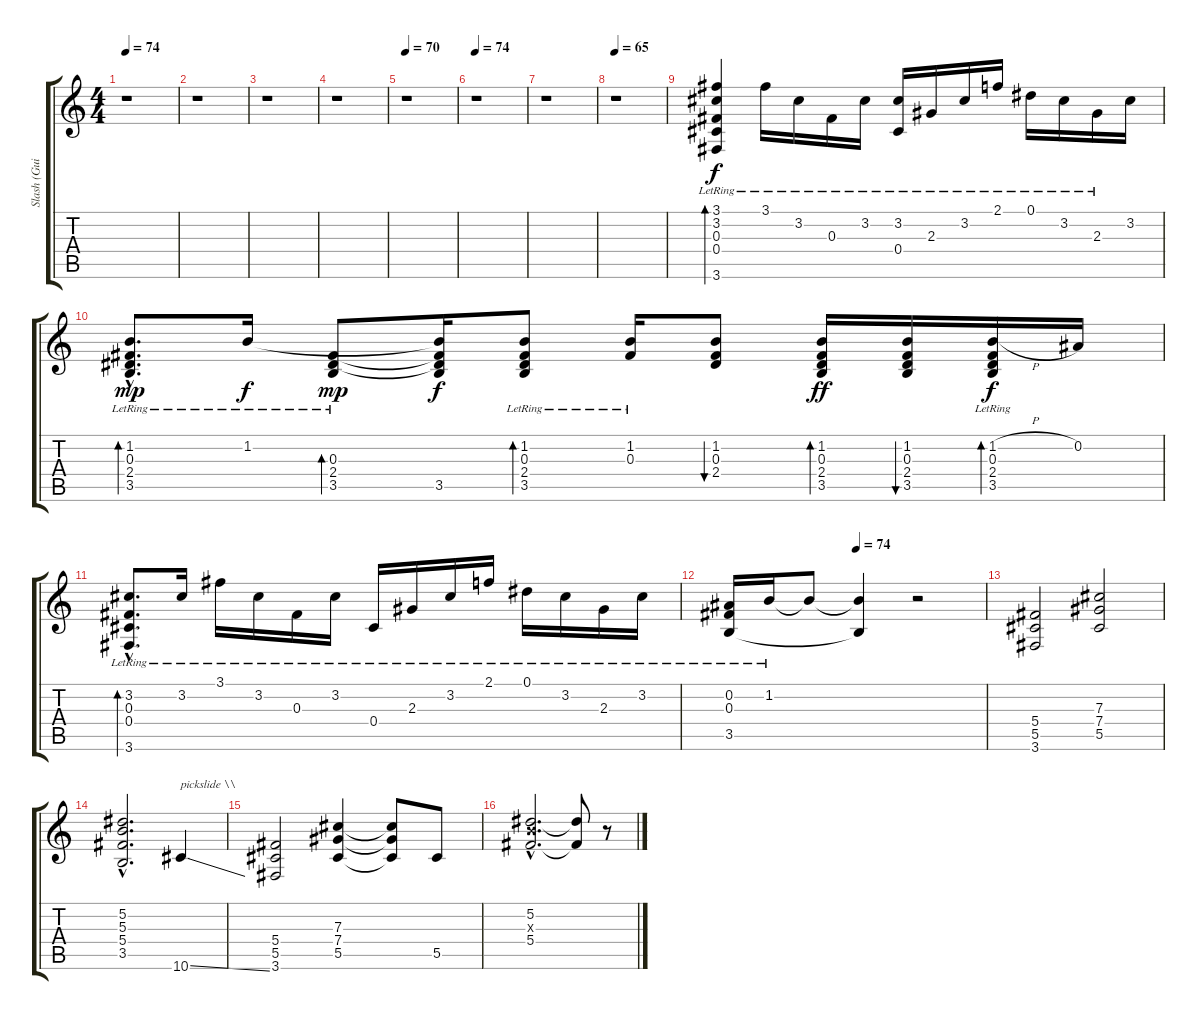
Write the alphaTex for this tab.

\track ("Slash (Guitar - 6 Strings)" "Slash (Gui") {instrument distortionguitar}
\staff {score tabs}
\tuning (Eb4 Bb3 Gb3 Db3 Ab2 Eb2) {hide}
\ts (4 4)
\tempo 74
\clef g2
\ks c
r.1{dy f} |
r.1 |
r.1 |
r.1 |
\tempo 70
r.1 |
\tempo 74
r.1 |
r.1 |
\tempo 65
r.1 |
(3.1{lr} 3.2{lr} 0.3{lr} 0.4{lr} 3.6{lr}).4{bd 120 volume 9 instrument electricguitarjazz} 3.1{lr}.16 3.2{lr}.16 0.3{lr}.16 3.2{lr}.16 (3.2{lr} 0.4{lr}).16 2.3{lr}.16 3.2{lr}.16 2.1{lr}.16 0.1{lr}.16 3.2{lr}.16 2.3{lr}.16 3.2.16 |
(1.2{hac lr} 0.3{hac lr} 2.4{hac lr} 3.5{hac lr}).8{d bd 30 dy mp} 1.2{lr}.16{dy f} (0.3{lr} 2.4{lr} 3.5{lr}).8{bd 30 dy mp} (1.2{t} 0.3{t} 2.4{t} 3.5).16{dy f} (1.2{lr} 0.3{lr} 2.4{lr} 3.5{lr}).8{bd 30} (1.2{lr} 0.3{lr}).16 (1.2 0.3 2.4).8{bu 30} (1.2 0.3 2.4 3.5).16{bd 30 dy ff} (1.2 0.3 2.4 3.5).16{bu 30} (1.2{h} 0.3{lr} 2.4{lr} 3.5).16{bd 30 dy f} 0.2.16 |
(3.2{hac} 0.3{hac lr} 0.4{hac lr} 3.6{hac lr}).8{d bd 30} 3.2{lr}.16 3.1{lr}.16 3.2{lr}.16 0.3{lr}.16 3.2{lr}.16 0.4{lr}.16 2.3{lr}.16 3.2{lr}.16 2.1{lr}.16 0.1{lr}.16 3.2{lr}.16 2.3{lr}.16 3.2{lr}.16 |
\tempo (74 0.5)
(0.2 0.3{lr} 3.5).16 1.2{lr}.16 1.2{t}.8 (1.2{t} 3.5{t}).4 r.2 |
(5.4 5.5 3.6).2{volume 16 instrument distortionguitar} (7.3 7.4 5.5).2 |
(5.2{hac} 5.3{hac} 5.4{hac} 3.5{hac}).2{d} 10.6{ss}.4{txt "pickslide \\\\"} |
(5.4 5.5 3.6).2 (7.3 7.4 5.5).4 (7.3{t} 7.4{t} 5.5{t}).8 5.5.8 |
(5.2{hac} 5.3{hac x} 5.4{hac}).2{d} (5.2{t} 5.4{t}).8 r.8
